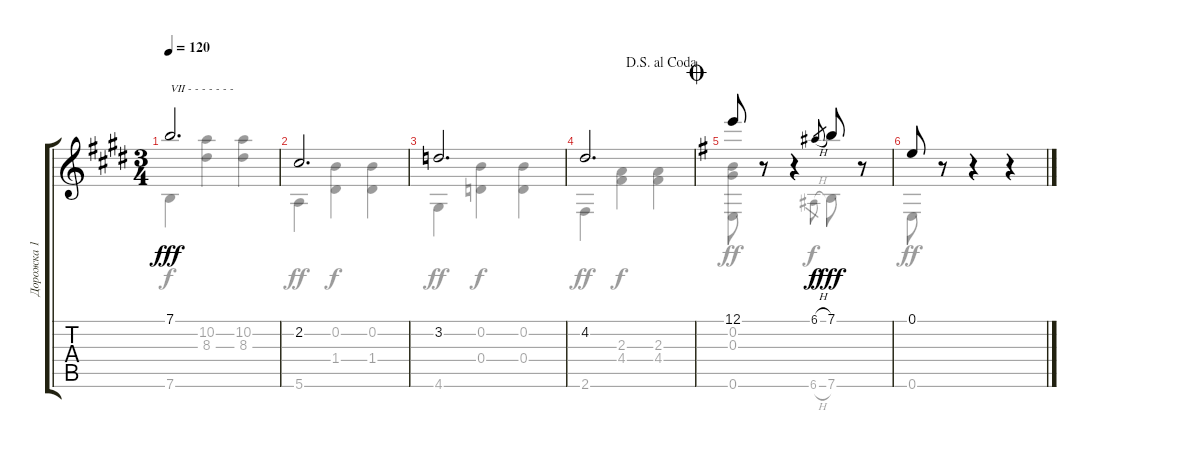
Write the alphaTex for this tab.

\track ("Дорожка 1" "Дорожка 1") {instrument acousticguitarsteel}
\staff {score tabs}
\tuning (E4 B3 G3 D3 A2 E2) {hide}
\voice
\ts (3 4)
\tempo 120
\clef g2
\ks e
7.1.2{d txt "VII - - - - - - -" dy fff} |
2.2.2{d} |
3.2.2{d} |
\jump dalsegnoalcoda
4.2.2{d} |
\jump coda
\ks g
12.1.8 r.8 r.4 6.1{h}.8{gr dy f} 7.1.8{dy fff} r.8 |
0.1.8 r.8 r.4 r.4
\voice
\clef g2
\ottava regular
\simile none
\ks e
7.6.4{dy f} (10.2 8.3).4 (10.2 8.3).4 |
5.6.4{dy ff} (0.2 1.4).4{dy f} (0.2 1.4).4 |
4.6.4{dy ff} (0.2 0.4).4{dy f} (0.2 0.4).4 |
2.6.4{dy ff} (2.3 4.4).4{dy f} (2.3 4.4).4 |
\ks g
(0.2 0.3 0.6).8{dy ff} r.8 r.4 6.6{h}.8{gr dy f} 7.6.8 r.8 |
0.6.8{dy ff} r.8 r.4 r.4
